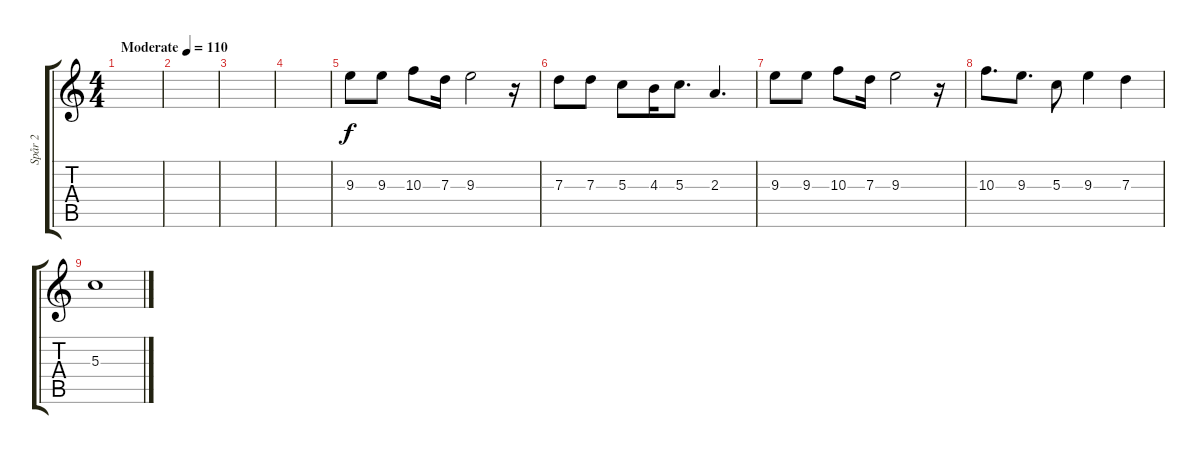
\track ("Spår 2" "Spår 2") {instrument distortionguitar}
\staff {score tabs}
\tuning (E4 B3 G3 D3 A2 E2) {hide}
\ts (4 4)
\tempo (110 "Moderate")
\clef g2
\ks c
|
|
|
|
9.3.8 9.3.8 10.3.8 7.3.16 9.3.2 r.16 |
7.3.8 7.3.8 5.3.8 4.3.16 5.3.8{d} 2.3.4{d} |
9.3.8 9.3.8 10.3.8 7.3.16 9.3.2 r.16 |
10.3.8{d} 9.3.8{d} 5.3.8 9.3.4 7.3.4 |
5.3.1
